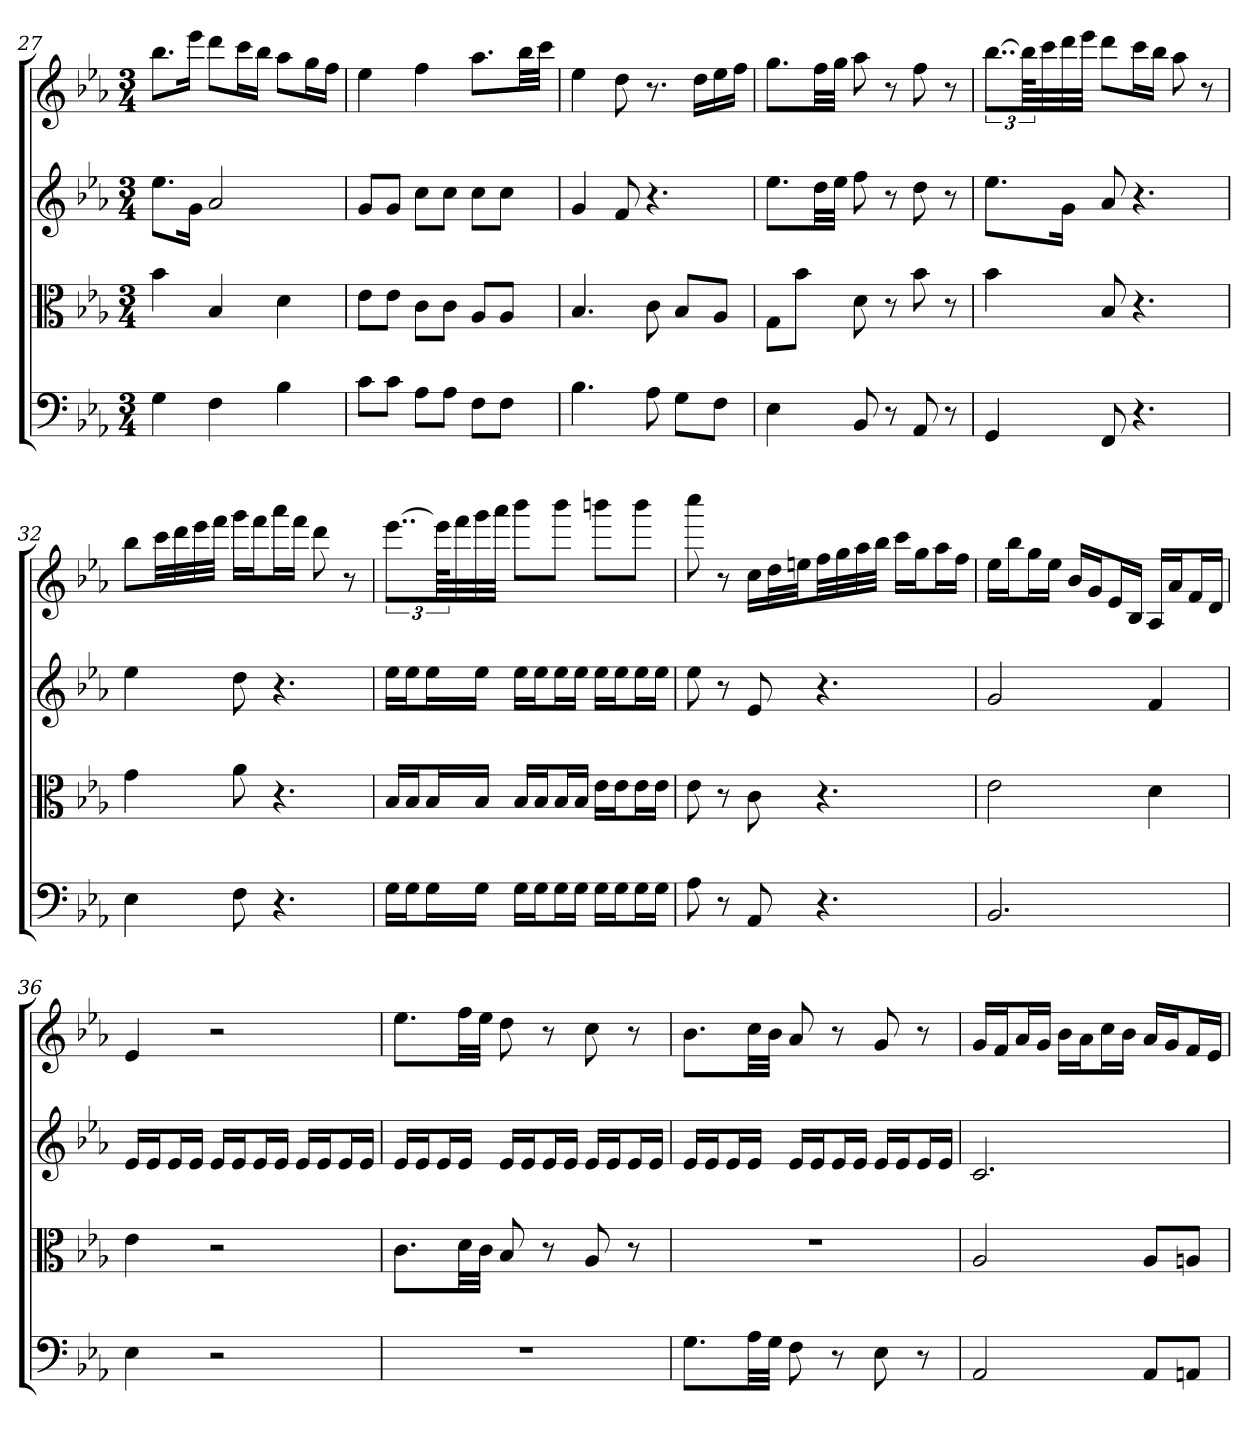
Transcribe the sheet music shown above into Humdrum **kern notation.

**kern	**kern	**kern	**kern
*part4	*part3	*part2	*part1
*staff4	*staff3	*staff2	*staff1
*clefF4	*clefC3	*	*
*k[b-e-a-]	*k[b-e-a-]	*k[b-e-a-]	*k[b-e-a-]
*E-:	*E-:	*E-:	*E-:
*M3/4	*M3/4	*M3/4	*M3/4
=27	=27	=27	=27
4G	4b-	8.ee-L	8.bb-L
.	.	16gJk	16eee-Jk
4F	4B-	2a-	8dddL
.	.	.	16cccL
.	.	.	16bb-JJ
4B-	4d	.	8aa-L
.	.	.	16ggL
.	.	.	16ffJJ
=28	=28	=28	=28
8c\L	8e-\L	8gL	4ee-
8c\J	8e-\J	8gJ	.
8A-\L	8c\L	8ccL	4ff
8A-\J	8c\J	8ccJ	.
8F\L	8A-/L	8ccL	8.aa-L
8F\J	8A-/J	8ccJ	.
.	.	.	32bb-LL
.	.	.	32cccJJJ
=29	=29	=29	=29
4.B-	4.B-	4g	4ee-
.	.	8f	8dd
8A-	8c	4.r	8.r
8G\L	8B-/L	.	.
.	.	.	16ddLL
8F\J	8A-/J	.	16ee-
.	.	.	16ffJJ
=30	=30	=30	=30
4E-	8G\L	8.ee-L	8.ggL
.	8b-\J	.	.
.	.	32ddLL	32ffLL
.	.	32ee-JJJ	32ggJJJ
8BB-	8d	8ff	8aa-
8r	8r	8r	8r
8AA-	8b-	8dd	8ff
8r	8r	8r	8r
=31	=31	=31	=31
4GG	4b-	8.ee-L	[12..bb-L
.	.	.	96bb-KLL]
.	.	.	32ccc
.	.	16gJk	32ddd
.	.	.	32eee-JJJ
8FF	8B-	8a-	8dddL
4.r	4.r	4.r	16cccL
.	.	.	16bb-JJ
.	.	.	8aa-
.	.	.	8r
=32	=32	=32	=32
4E-	4g	4ee-	8bb-L
.	.	.	32cccLL
.	.	.	32ddd
.	.	.	32eee-
.	.	.	32fffJJJ
8F	8a-	8dd	16gggLL
.	.	.	16fffJ
4.r	4.r	4.r	16aaa-L
.	.	.	16fffJJ
.	.	.	8ddd
.	.	.	8r
=33	=33	=33	=33
16G\LL	16B-/LL	16ee-LL	[12..eee-L
16G\J	16B-/J	16ee-J	.
16G\L	16B-/L	16ee-L	.
.	.	.	96eee-KLL]
.	.	.	32fff
16G\JJ	16B-/JJ	16ee-JJ	32ggg
.	.	.	32aaa-JJJ
16G\LL	16B-/LL	16ee-LL	8bbb-L
16G\J	16B-/J	16ee-J	.
16G\L	16B-/L	16ee-L	8bbb-J
16G\JJ	16B-/JJ	16ee-JJ	.
16G\LL	16e-\LL	16ee-LL	8bbbnL
16G\J	16e-\J	16ee-J	.
16G\L	16e-\L	16ee-L	8bbbJ
16G\JJ	16e-\JJ	16ee-JJ	.
=34	=34	=34	=34
8A-	8e-	8ee-	8cccc
8r	8r	8r	8r
8AA-	8c	8e-	16ccLL
.	.	.	32ddL
.	.	.	32eenJJ
4.r	4.r	4.r	32ffLL
.	.	.	32gg
.	.	.	32aa-
.	.	.	32bb-JJJ
.	.	.	16cccLL
.	.	.	16ggJ
.	.	.	16aa-L
.	.	.	16ffJJ
=35	=35	=35	=35
2.BB-	2e-	2g	16ee-LL
.	.	.	16bb-J
.	.	.	16ggL
.	.	.	16ee-JJ
.	.	.	16b-LL
.	.	.	16gJ
.	.	.	16e-L
.	.	.	16B-JJ
.	4d	4f	16A-LL
.	.	.	16a-J
.	.	.	16fL
.	.	.	16dJJ
=36	=36	=36	=36
4E-	4e-	16e-LL	4e-
.	.	16e-J	.
.	.	16e-L	.
.	.	16e-JJ	.
2r	2r	16e-LL	2r
.	.	16e-J	.
.	.	16e-L	.
.	.	16e-JJ	.
.	.	16e-LL	.
.	.	16e-J	.
.	.	16e-L	.
.	.	16e-JJ	.
=37	=37	=37	=37
2.r	8.c\L	16e-LL	8.ee-L
.	.	16e-J	.
.	.	16e-L	.
.	32d\LL	16e-JJ	32ffLL
.	32c\JJJ	.	32ee-JJJ
.	8B-	16e-LL	8dd
.	.	16e-J	.
.	8r	16e-L	8r
.	.	16e-JJ	.
.	8A-	16e-LL	8cc
.	.	16e-J	.
.	8r	16e-L	8r
.	.	16e-JJ	.
=38	=38	=38	=38
8.G\L	2.r	16e-LL	8.b-L
.	.	16e-J	.
.	.	16e-L	.
32A-\LL	.	16e-JJ	32ccLL
32G\JJJ	.	.	32b-JJJ
8F	.	16e-LL	8a-
.	.	16e-J	.
8r	.	16e-L	8r
.	.	16e-JJ	.
8E-	.	16e-LL	8g
.	.	16e-J	.
8r	.	16e-L	8r
.	.	16e-JJ	.
=39	=39	=39	=39
2AA-	2A-	2.c	16gLL
.	.	.	16fJ
.	.	.	16a-L
.	.	.	16gJJ
.	.	.	16b-LL
.	.	.	16a-J
.	.	.	16ccL
.	.	.	16b-JJ
8AA-/L	8A-/L	.	16a-LL
.	.	.	16gJ
8AAn/J	8An/J	.	16fL
.	.	.	16e-JJ
=	=	=	=
*-	*-	*-	*-
